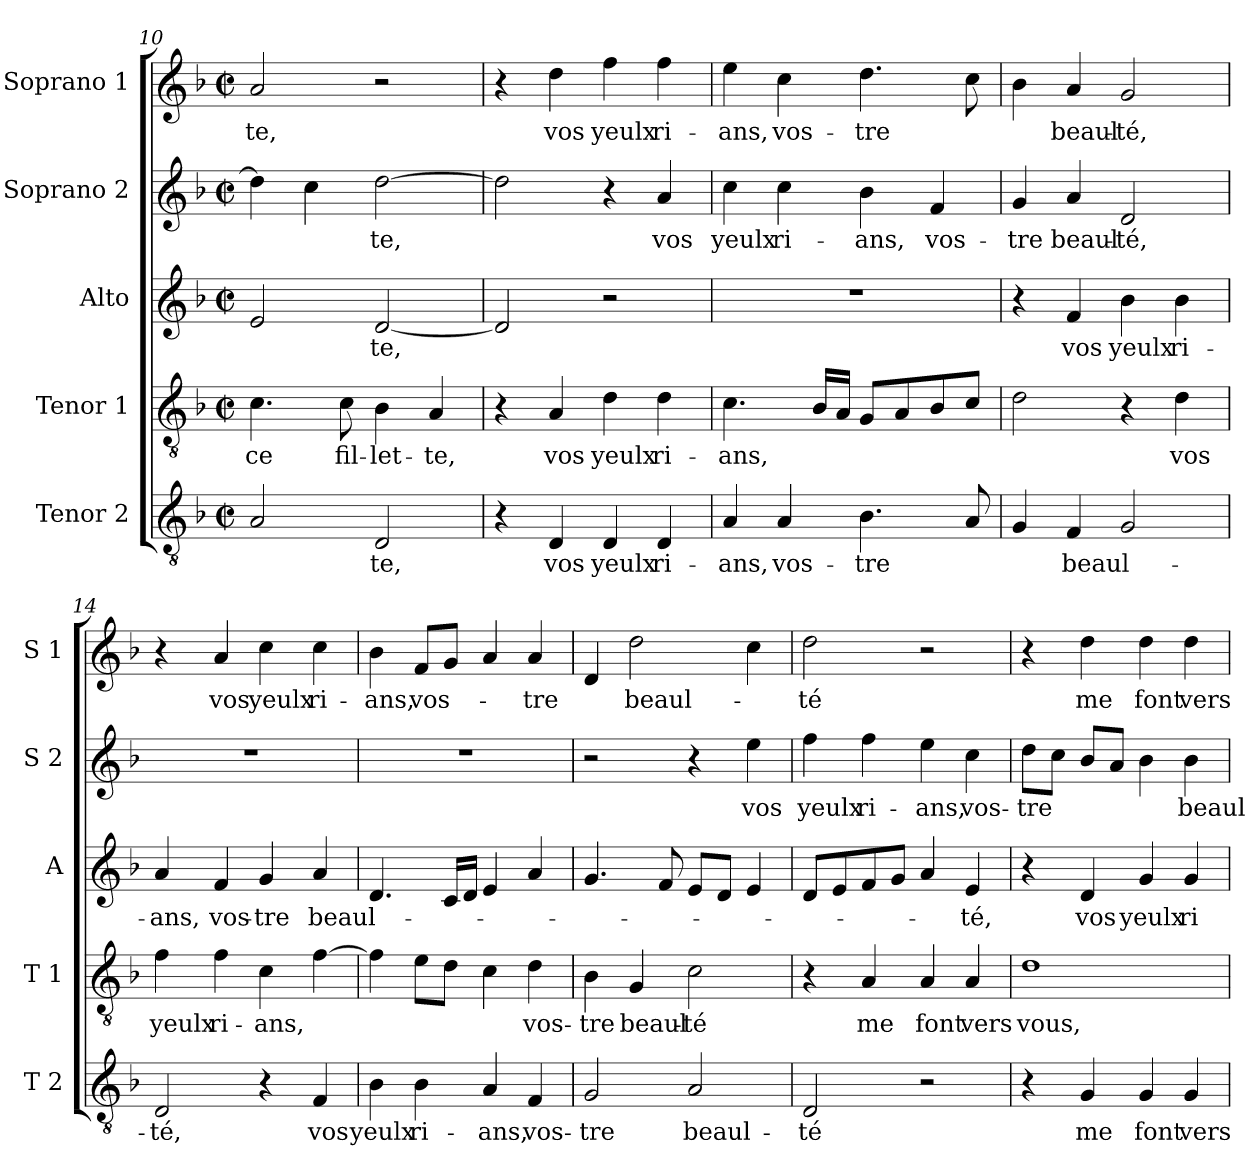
**kern	**text	**kern	**text	**kern	**text	**kern	**text	**kern	**text
*part5	*part5	*part4	*part4	*part3	*part3	*part2	*part2	*part1	*part1
*staff5	*staff5	*staff4	*staff4	*staff3	*staff3	*staff2	*staff2	*staff1	*staff1
*I"Tenor 2	*	*I"Tenor 1	*	*I"Alto	*	*I"Soprano 2	*	*I"Soprano 1	*
*I'T 2	*	*I'T 1	*	*I'A	*	*I'S 2	*	*I'S 1	*
!!LO:PB:g=z
*clefGv2	*	*clefGv2	*	*clefG2	*	*clefG2	*	*clefG2	*
*k[b-]	*	*k[b-]	*	*k[b-]	*	*k[b-]	*	*k[b-]	*
*F:	*	*F:	*	*F:	*	*F:	*	*F:	*
*M2/2	*	*M2/2	*	*M2/2	*	*M2/2	*	*M2/2	*
*met(c|)	*	*met(c|)	*	*met(c|)	*	*met(c|)	*	*met(c|)	*
=10	=10	=10	=10	=10	=10	=10	=10	=10	=10
2A/	.	4.c\	-ce	2e/	.	4dd\]	.	2a/	-te,
.	.	.	.	.	.	4cc\	.	.	.
.	.	8c\	fil-	.	.	.	.	.	.
2D/	-te,	4B-\	-let-	[2d/	-te,	[2dd\	-te,	2r	.
.	.	4A/	-te,	.	.	.	.	.	.
=11	=11	=11	=11	=11	=11	=11	=11	=11	=11
4r	.	4r	.	2d/]	.	2dd\]	.	4r	.
4D/	vos	4A/	vos	.	.	.	.	4dd\	vos
4D/	yeulx	4d\	yeulx	2r	.	4r	.	4ff\	yeulx
4D/	ri-	4d\	ri-	.	.	4a/	vos	4ff\	ri-
=12	=12	=12	=12	=12	=12	=12	=12	=12	=12
4A/	-ans,	4.c\	-ans,	1r	.	4cc\	yeulx	4ee\	-ans,
4A/	vos-	.	.	.	.	4cc\	ri-	4cc\	vos-
.	.	16B-/LL	.	.	.	.	.	.	.
.	.	16A/JJ	.	.	.	.	.	.	.
4.B-\	-tre	8G/L	.	.	.	4b-\	-ans,	4.dd\	-tre
.	.	8A/	.	.	.	.	.	.	.
.	.	8B-/	.	.	.	4f/	vos-	.	.
8A/	.	8c/J	.	.	.	.	.	8cc\	.
=13	=13	=13	=13	=13	=13	=13	=13	=13	=13
4G/	.	2d\	.	4r	.	4g/	-tre	4b-\	.
4F/	beaul-	.	.	4f/	vos	4a/	beaul-	4a/	beaul-
2G/	.	4r	.	4b-\	yeulx	2d/	-té,	2g/	-té,
.	.	4d\	vos	4b-\	ri-	.	.	.	.
=14	=14	=14	=14	=14	=14	=14	=14	=14	=14
2D/	-té,	4f\	yeulx	4a/	-ans,	1r	.	4r	.
.	.	4f\	ri-	4f/	vos-	.	.	4a/	vos
4r	.	4c\	-ans,	4g/	-tre	.	.	4cc\	yeulx
4F/	vos	[4f\	.	4a/	beaul-	.	.	4cc\	ri-
!!LO:LB:g=z
=15	=15	=15	=15	=15	=15	=15	=15	=15	=15
4B-\	yeulx	4f\]	.	4.d/	.	1r	.	4b-\	-ans,
4B-\	ri-	8e\L	.	.	.	.	.	8f/L	vos-
.	.	8d\J	.	16c/LL	.	.	.	8g/J	.
.	.	.	.	16d/JJ	.	.	.	.	.
4A/	-ans,	4c\	.	4e/	.	.	.	4a/	.
4F/	vos-	4d\	vos-	4a/	.	.	.	4a/	-tre
=16	=16	=16	=16	=16	=16	=16	=16	=16	=16
2G/	-tre	4B-\	-tre	4.g/	.	2r	.	4d/	.
.	.	4G/	beaul-	.	.	.	.	2dd\	beaul-
.	.	.	.	8f/	.	.	.	.	.
2A/	beaul-	2c\	-té	8e/L	.	4r	.	.	.
.	.	.	.	8d/J	.	.	.	.	.
.	.	.	.	4e/	.	4ee\	vos	4cc\	.
=17	=17	=17	=17	=17	=17	=17	=17	=17	=17
2D/	-té	4r	.	8d/L	.	4ff\	yeulx	2dd\	-té
.	.	.	.	8e/	.	.	.	.	.
.	.	4A/	me	8f/	.	4ff\	ri-	.	.
.	.	.	.	8g/J	.	.	.	.	.
2r	.	4A/	font	4a/	.	4ee\	-ans,	2r	.
.	.	4A/	vers	4e/	-té,	4cc\	vos-	.	.
=18	=18	=18	=18	=18	=18	=18	=18	=18	=18
4r	.	1d	vous,	4r	.	8dd\L	-tre	4r	.
.	.	.	.	.	.	8cc\J	.	.	.
4G/	me	.	.	4d/	vos	8b-/L	.	4dd\	me
.	.	.	.	.	.	8a/J	.	.	.
4G/	font	.	.	4g/	yeulx	4b-\	.	4dd\	font
4G/	vers	.	.	4g/	ri-	4b-\	beaul-	4dd\	vers
=	=	=	=	=	=	=	=	=	=
*-	*-	*-	*-	*-	*-	*-	*-	*-	*-
